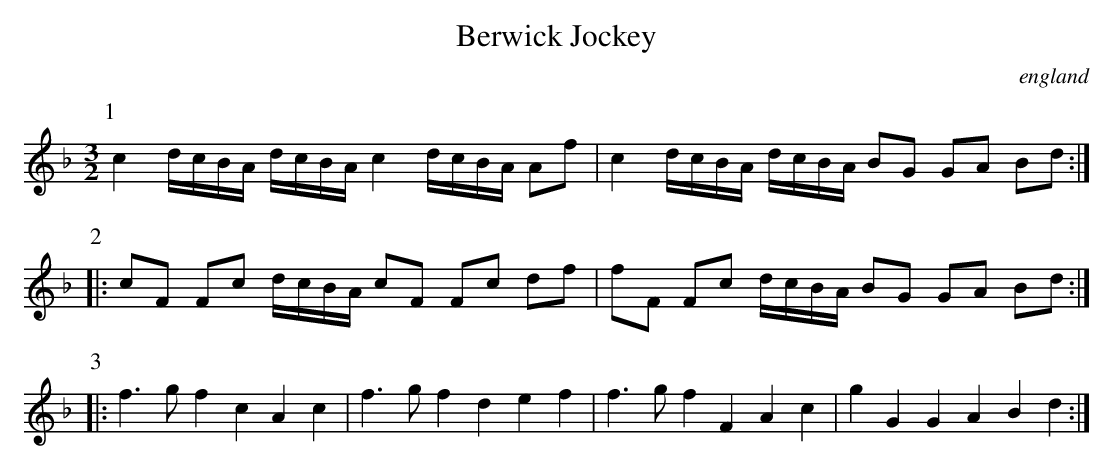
X:1
T:Berwick Jockey
O:england
M:3/2
L:1/16
K:F
P:1
c4 dcBA dcBA c4 dcBA A2f2| c4 dcBA dcBA B2G2 G2A2 B2d2 :|
P:2
|:c2F2 F2c2 dcBA c2F2 F2c2 d2f2 | f2F2 F2c2 dcBA B2G2 G2A2 B2d2 :|
P:3
|:f6 g2 f4 c4 A4 c4 | f6 g2 f4 d4 e4 f4 |f6 g2 f4 F4 A4 c4 |g4 G4 G4 A4 B4 d4:|
